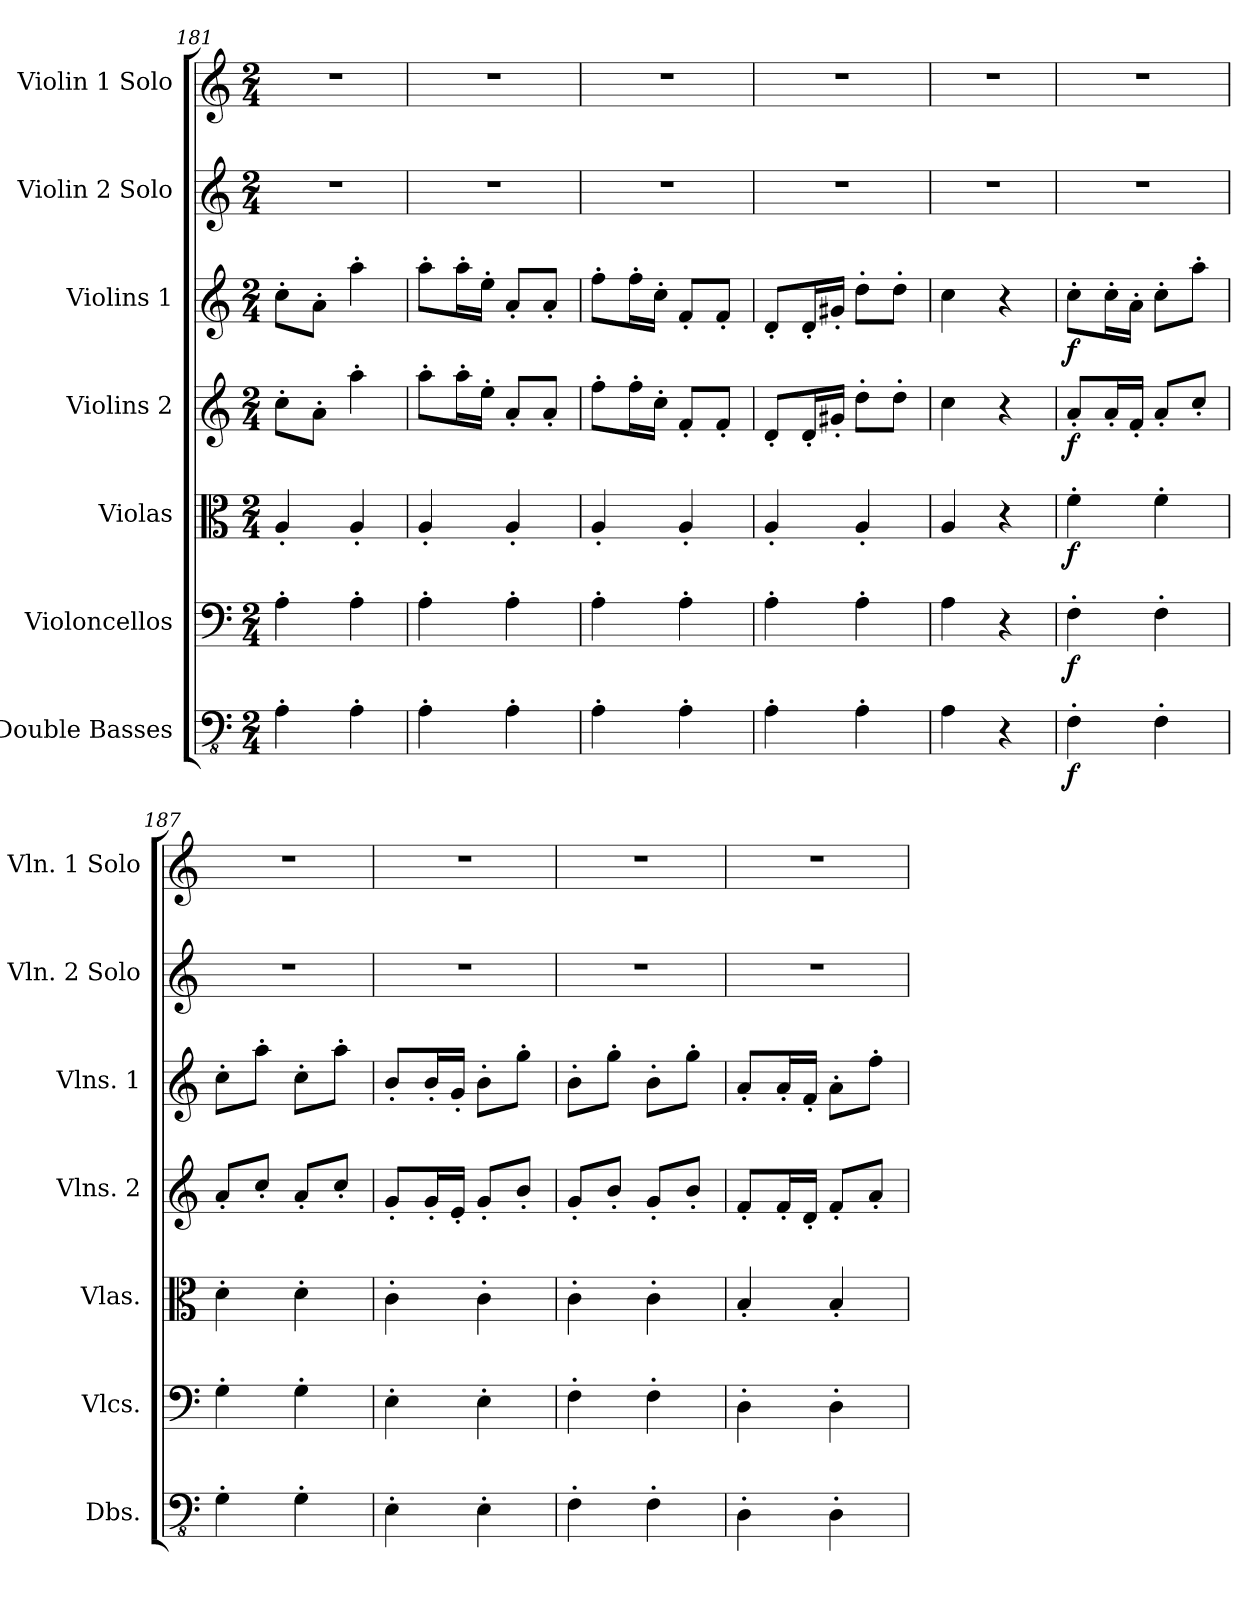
**kern	**dynam	**kern	**dynam	**kern	**dynam	**kern	**dynam	**kern	**dynam	**kern	**kern
*part7	*part7	*part6	*part6	*part5	*part5	*part4	*part4	*part3	*part3	*part2	*part1
*staff7	*staff7	*staff6	*staff6	*staff5	*staff5	*staff4	*staff4	*staff3	*staff3	*staff2	*staff1
*I"Double Basses	*	*I"Violoncellos	*	*I"Violas	*	*I"Violins 2	*	*I"Violins 1	*	*I"Violin 2 Solo	*I"Violin 1 Solo
*I'Dbs.	*	*I'Vlcs.	*	*I'Vlas.	*	*I'Vlns. 2	*	*I'Vlns. 1	*	*I'Vln. 2 Solo	*I'Vln. 1 Solo
!!LO:LB:g=z
*clefFv4	*	*clefF4	*	*clefC3	*	*clefG2	*	*clefG2	*	*clefG2	*clefG2
*k[]	*	*k[]	*	*k[]	*	*k[]	*	*k[]	*	*k[]	*k[]
*M2/4	*	*M2/4	*	*M2/4	*	*M2/4	*	*M2/4	*	*M2/4	*M2/4
=181	=181	=181	=181	=181	=181	=181	=181	=181	=181	=181	=181
4AA'\	.	4A'\	.	4A'/	.	8cc'\L	.	8cc'\L	.	2r	2r
.	.	.	.	.	.	8a'\J	.	8a'\J	.	.	.
4AA'\	.	4A'\	.	4A'/	.	4aa'\	.	4aa'\	.	.	.
=182	=182	=182	=182	=182	=182	=182	=182	=182	=182	=182	=182
4AA'\	.	4A'\	.	4A'/	.	8aa'\L	.	8aa'\L	.	2r	2r
.	.	.	.	.	.	16aa'\L	.	16aa'\L	.	.	.
.	.	.	.	.	.	16ee'\JJ	.	16ee'\JJ	.	.	.
4AA'\	.	4A'\	.	4A'/	.	8a'/L	.	8a'/L	.	.	.
.	.	.	.	.	.	8a'/J	.	8a'/J	.	.	.
=183	=183	=183	=183	=183	=183	=183	=183	=183	=183	=183	=183
4AA'\	.	4A'\	.	4A'/	.	8ff'\L	.	8ff'\L	.	2r	2r
.	.	.	.	.	.	16ff'\L	.	16ff'\L	.	.	.
.	.	.	.	.	.	16cc'\JJ	.	16cc'\JJ	.	.	.
4AA'\	.	4A'\	.	4A'/	.	8f'/L	.	8f'/L	.	.	.
.	.	.	.	.	.	8f'/J	.	8f'/J	.	.	.
=184	=184	=184	=184	=184	=184	=184	=184	=184	=184	=184	=184
4AA'\	.	4A'\	.	4A'/	.	8d'/L	.	8d'/L	.	2r	2r
.	.	.	.	.	.	16d'/L	.	16d'/L	.	.	.
.	.	.	.	.	.	16g#X'/JJ	.	16g#X'/JJ	.	.	.
4AA'\	.	4A'\	.	4A'/	.	8dd'\L	.	8dd'\L	.	.	.
.	.	.	.	.	.	8dd'\J	.	8dd'\J	.	.	.
=185	=185	=185	=185	=185	=185	=185	=185	=185	=185	=185	=185
4AA\	.	4A\	.	4A/	.	4cc\	.	4cc\	.	2r	2r
4r	.	4r	.	4r	.	4r	.	4r	.	.	.
!!LO:PB:g=z
=186	=186	=186	=186	=186	=186	=186	=186	=186	=186	=186	=186
!	!LO:DY:b	!	!LO:DY:b	!	!LO:DY:b	!	!LO:DY:b	!	!LO:DY:b	!	!
4FF'\	f	4F'\	f	4f'\	f	8a'/L	f	8cc'\L	f	2r	2r
.	.	.	.	.	.	16a'/L	.	16cc'\L	.	.	.
.	.	.	.	.	.	16f'/JJ	.	16a'\JJ	.	.	.
4FF'\	.	4F'\	.	4f'\	.	8a'/L	.	8cc'\L	.	.	.
.	.	.	.	.	.	8cc'/J	.	8aa'\J	.	.	.
=187	=187	=187	=187	=187	=187	=187	=187	=187	=187	=187	=187
4GG'\	.	4G'\	.	4d'\	.	8a'/L	.	8cc'\L	.	2r	2r
.	.	.	.	.	.	8cc'/J	.	8aa'\J	.	.	.
4GG'\	.	4G'\	.	4d'\	.	8a'/L	.	8cc'\L	.	.	.
.	.	.	.	.	.	8cc'/J	.	8aa'\J	.	.	.
=188	=188	=188	=188	=188	=188	=188	=188	=188	=188	=188	=188
4EE'\	.	4E'\	.	4c'\	.	8g'/L	.	8b'/L	.	2r	2r
.	.	.	.	.	.	16g'/L	.	16b'/L	.	.	.
.	.	.	.	.	.	16e'/JJ	.	16g'/JJ	.	.	.
4EE'\	.	4E'\	.	4c'\	.	8g'/L	.	8b'\L	.	.	.
.	.	.	.	.	.	8b'/J	.	8gg'\J	.	.	.
=189	=189	=189	=189	=189	=189	=189	=189	=189	=189	=189	=189
4FF'\	.	4F'\	.	4c'\	.	8g'/L	.	8b'\L	.	2r	2r
.	.	.	.	.	.	8b'/J	.	8gg'\J	.	.	.
4FF'\	.	4F'\	.	4c'\	.	8g'/L	.	8b'\L	.	.	.
.	.	.	.	.	.	8b'/J	.	8gg'\J	.	.	.
=190	=190	=190	=190	=190	=190	=190	=190	=190	=190	=190	=190
4DD'\	.	4D'\	.	4B'/	.	8f'/L	.	8a'/L	.	2r	2r
.	.	.	.	.	.	16f'/L	.	16a'/L	.	.	.
.	.	.	.	.	.	16d'/JJ	.	16f'/JJ	.	.	.
4DD'\	.	4D'\	.	4B'/	.	8f'/L	.	8a'\L	.	.	.
.	.	.	.	.	.	8a'/J	.	8ff'\J	.	.	.
=	=	=	=	=	=	=	=	=	=	=	=
*-	*-	*-	*-	*-	*-	*-	*-	*-	*-	*-	*-
